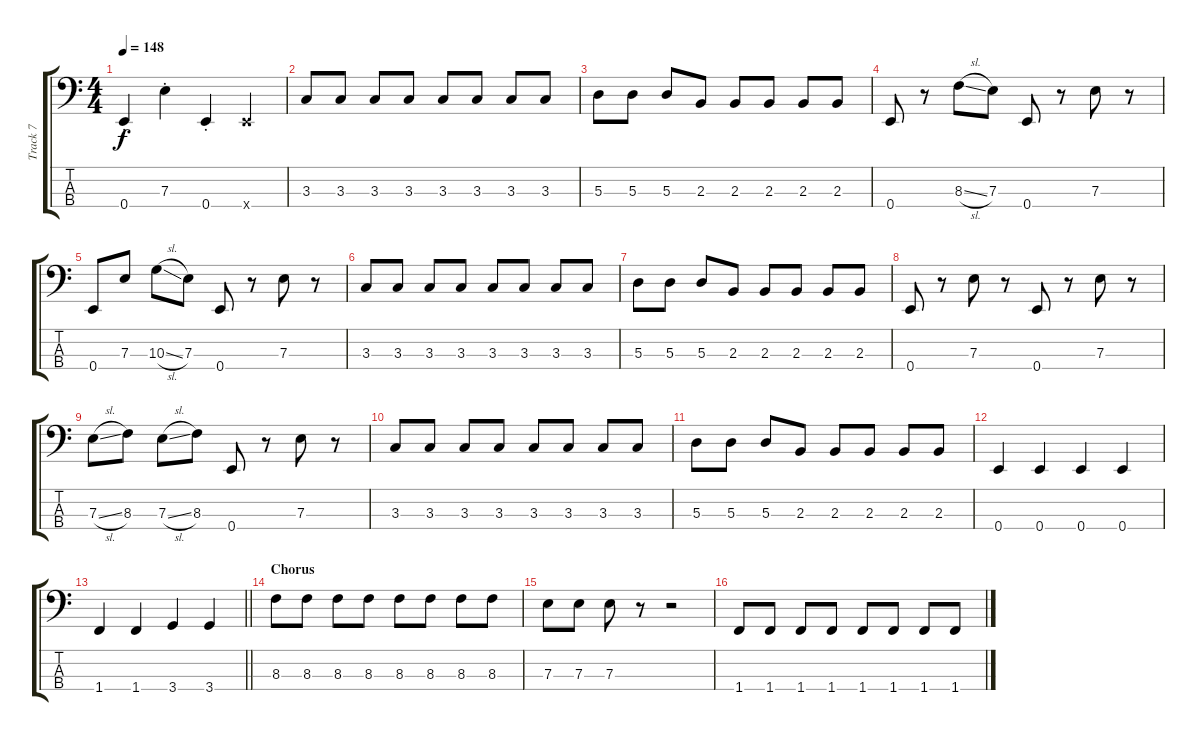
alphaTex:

\track ("Track 7" "Track 7") {instrument electricbassfinger}
\staff {score tabs}
\tuning (G2 D2 A1 E1) {hide}
\ts (4 4)
\tempo 148
\clef f4
\ks c
0.4{st}.4{dy f} 7.3{st}.4 0.4{st}.4 0.4{x}.4 |
3.3.8 3.3.8 3.3.8 3.3.8 3.3.8 3.3.8 3.3.8 3.3.8 |
5.3.8 5.3.8 5.3.8 2.3.8 2.3.8 2.3.8 2.3.8 2.3.8 |
0.4.8 r.8 8.3{sl}.8 7.3.8 0.4.8 r.8 7.3.8 r.8 |
0.4.8 7.3.8 10.3{sl}.8 7.3.8 0.4.8 r.8 7.3.8 r.8 |
3.3.8 3.3.8 3.3.8 3.3.8 3.3.8 3.3.8 3.3.8 3.3.8 |
5.3.8 5.3.8 5.3.8 2.3.8 2.3.8 2.3.8 2.3.8 2.3.8 |
0.4.8 r.8 7.3.8 r.8 0.4.8 r.8 7.3.8 r.8 |
7.3{sl}.8 8.3.8 7.3{sl}.8 8.3.8 0.4.8 r.8 7.3.8 r.8 |
3.3.8 3.3.8 3.3.8 3.3.8 3.3.8 3.3.8 3.3.8 3.3.8 |
5.3.8 5.3.8 5.3.8 2.3.8 2.3.8 2.3.8 2.3.8 2.3.8 |
0.4.4 0.4.4 0.4.4 0.4.4 |
\barLineRight lightlight
1.4.4 1.4.4 3.4.4 3.4.4 |
\section ("" "Chorus")
8.3.8 8.3.8 8.3.8 8.3.8 8.3.8 8.3.8 8.3.8 8.3.8 |
7.3.8 7.3.8 7.3.8 r.8 r.2 |
1.4.8 1.4.8 1.4.8 1.4.8 1.4.8 1.4.8 1.4.8 1.4.8
